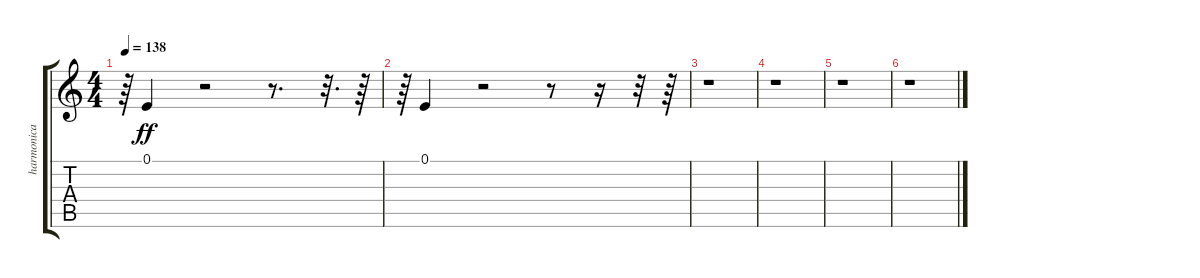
\track ("harmonica" "harmonica") {instrument harmonica}
\staff {score tabs}
\tuning (E4 B3 G3 D3 A2 E2) {hide}
\ts (4 4)
\tempo 138
\clef g2
\ks c
r.64{dy ff} 0.1.4 r.2 r.8{d} r.32{d} r.64 |
r.64 0.1.4 r.2 r.8 r.16 r.32 r.64 |
r.1 |
r.1 |
r.1 |
r.1
